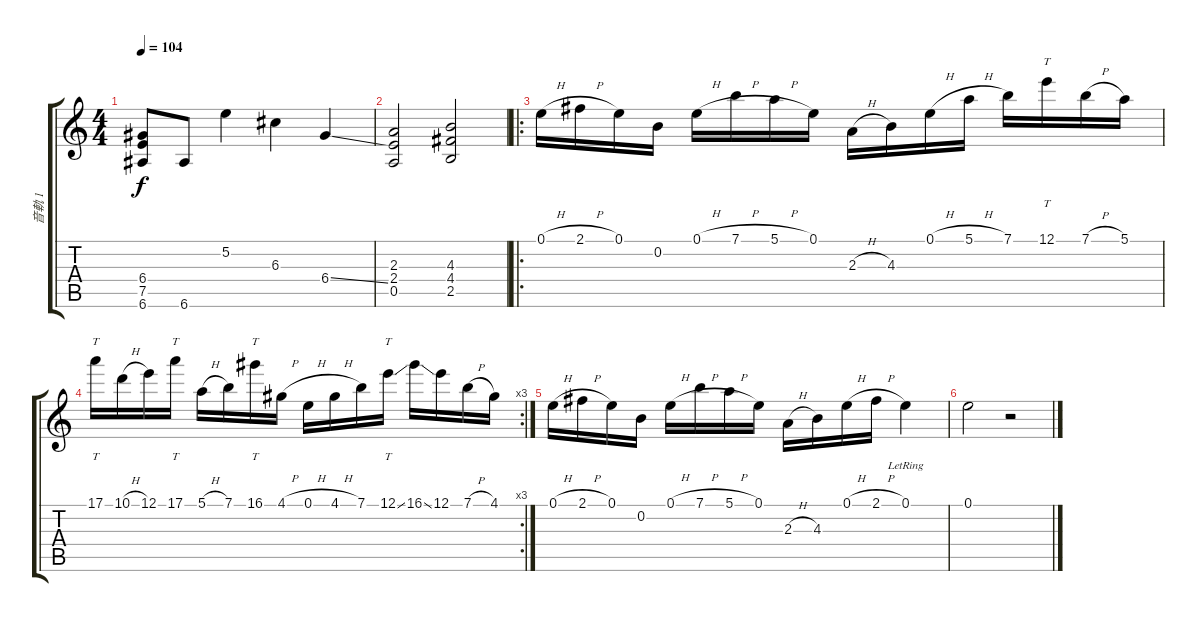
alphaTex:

\track ("音軌 1" "音軌 1") {instrument distortionguitar}
\staff {score tabs}
\tuning (E4 B3 G3 D3 A2 E2) {hide}
\ts (4 4)
\tempo 104
\clef g2
\ks c
(6.4 7.5 6.6).8{dy f} 6.6.8 5.2.4 6.3.4 6.4{ss}.4 |
(2.3 2.4 0.5).2 (4.3 4.4 2.5).2 |
\ro
0.1{h}.16 2.1{h}.16 0.1.16 0.2.16 0.1{h}.16 7.1{h}.16 5.1{h}.16 0.1.16 2.3{h}.16 4.3.16 0.1{h}.16 5.1{h}.16 7.1.16 12.1.16{tt} 7.1{h}.16 5.1.16 |
\rc 3
17.1.16{tt} 10.1{h}.16 12.1.16 17.1.16{tt} 5.1{h}.16 7.1.16 16.1.16{tt} 4.1{h}.16 0.1{h}.16 4.1{h}.16 7.1.16 12.1{ss}.16{tt} 16.1{ss}.16 12.1.16 7.1{h}.16 4.1.16 |
0.1{h}.16 2.1{h}.16 0.1.16 0.2.16 0.1{h}.16 7.1{h}.16 5.1{h}.16 0.1.16 2.3{h}.16 4.3.16 0.1{h}.16 2.1{h}.16 0.1{lr}.4 |
0.1.2 r.2
